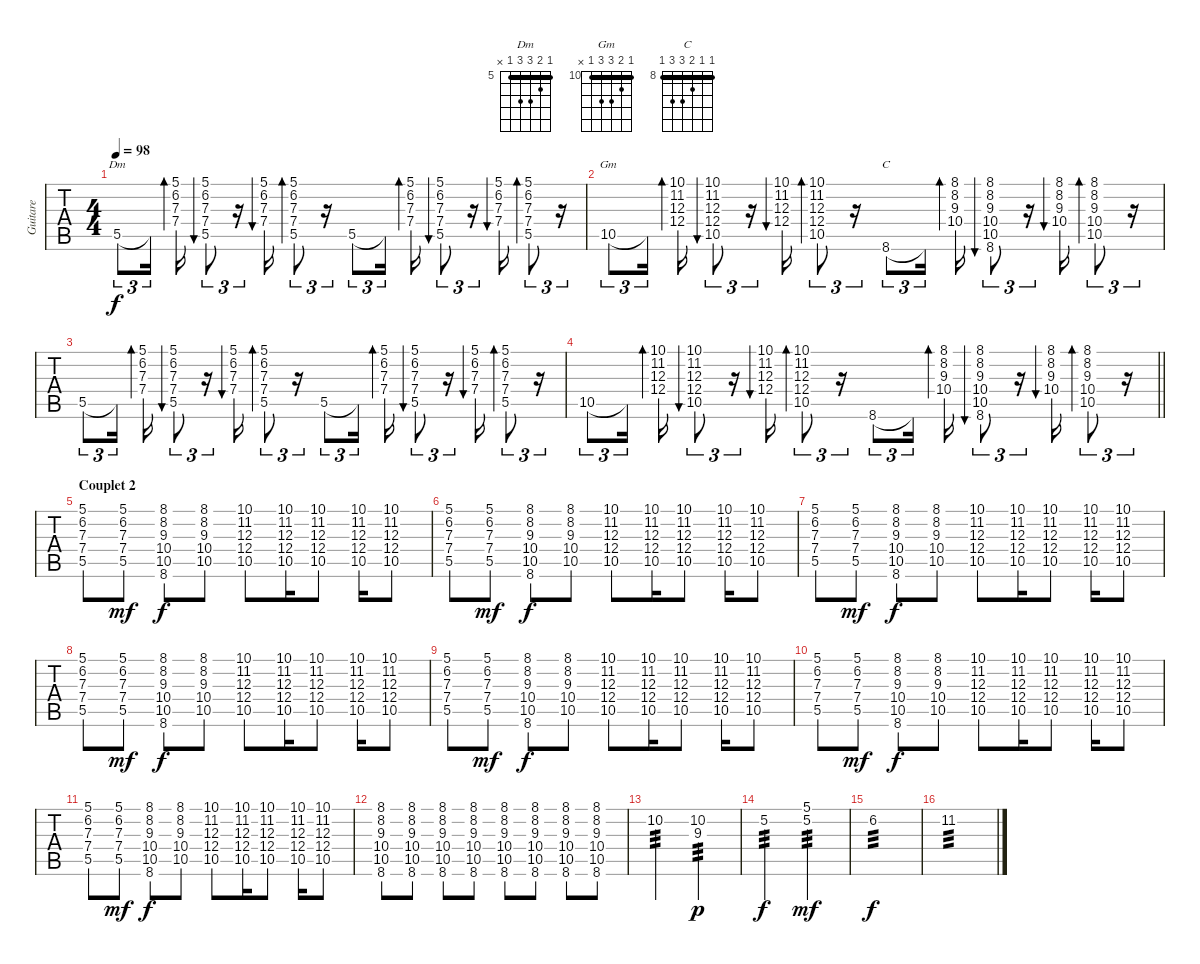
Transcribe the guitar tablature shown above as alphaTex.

\track ("Guitare " "Guitare ") {instrument distortionguitar}
\staff {tabs}
\tuning (E4 B3 G3 D3 A2 E2) {hide}
\chord ("Dm" 5 6 7 7 5 x) {firstfret 5 barre 5}
\chord ("Gm" 10 11 12 12 10 x) {firstfret 10 barre 10}
\chord ("C" 8 8 9 10 10 8) {firstfret 8 barre 8}
\ts (4 4)
\tempo 98
\clef g2
\ks c
5.5.8{tu (3 2) ch "Dm" dy f} 5.5{t}.16{tu (3 2) beam splitsecondary} (5.1 6.2 7.3 7.4).16{bd 30} (5.1 6.2 7.3 7.4 5.5).8{tu (3 2) bu 60} r.16{tu (3 2)} (5.1 6.2 7.3 7.4).16{bu 30} (5.1 6.2 7.3 7.4 5.5).8{tu (3 2) bd 30} r.16{tu (3 2)} 5.5.8{tu (3 2)} 5.5{t}.16{tu (3 2) beam splitsecondary} (5.1 6.2 7.3 7.4).16{bd 30} (5.1 6.2 7.3 7.4 5.5).8{tu (3 2) bu 60} r.16{tu (3 2)} (5.1 6.2 7.3 7.4).16{bu 30} (5.1 6.2 7.3 7.4 5.5).8{tu (3 2) bd 30} r.16{tu (3 2)} |
10.5.8{tu (3 2) ch "Gm"} 10.5{t}.16{tu (3 2) beam splitsecondary} (10.1 11.2 12.3 12.4).16{bd 30} (10.1 11.2 12.3 12.4 10.5).8{tu (3 2) bu 60} r.16{tu (3 2)} (10.1 11.2 12.3 12.4).16{bu 30} (10.1 11.2 12.3 12.4 10.5).8{tu (3 2) bd 30} r.16{tu (3 2)} 8.6.8{tu (3 2) ch "C"} 8.6{t}.16{tu (3 2) beam splitsecondary} (8.1 8.2 9.3 10.4).16{bd 30} (8.1 8.2 9.3 10.4 10.5 8.6).8{tu (3 2) bu 60} r.16{tu (3 2)} (8.1 8.2 9.3 10.4).16{bu 30} (8.1 8.2 9.3 10.4 10.5).8{tu (3 2) bd 30} r.16{tu (3 2)} |
5.5.8{tu (3 2)} 5.5{t}.16{tu (3 2) beam splitsecondary} (5.1 6.2 7.3 7.4).16{bd 30} (5.1 6.2 7.3 7.4 5.5).8{tu (3 2) bu 60} r.16{tu (3 2)} (5.1 6.2 7.3 7.4).16{bu 30} (5.1 6.2 7.3 7.4 5.5).8{tu (3 2) bd 30} r.16{tu (3 2)} 5.5.8{tu (3 2)} 5.5{t}.16{tu (3 2) beam splitsecondary} (5.1 6.2 7.3 7.4).16{bd 30} (5.1 6.2 7.3 7.4 5.5).8{tu (3 2) bu 60} r.16{tu (3 2)} (5.1 6.2 7.3 7.4).16{bu 30} (5.1 6.2 7.3 7.4 5.5).8{tu (3 2) bd 30} r.16{tu (3 2)} |
\barLineRight lightlight
10.5.8{tu (3 2)} 10.5{t}.16{tu (3 2) beam splitsecondary} (10.1 11.2 12.3 12.4).16{bd 30} (10.1 11.2 12.3 12.4 10.5).8{tu (3 2) bu 60} r.16{tu (3 2)} (10.1 11.2 12.3 12.4).16{bu 30} (10.1 11.2 12.3 12.4 10.5).8{tu (3 2) bd 30} r.16{tu (3 2)} 8.6.8{tu (3 2)} 8.6{t}.16{tu (3 2) beam splitsecondary} (8.1 8.2 9.3 10.4).16{bd 30} (8.1 8.2 9.3 10.4 10.5 8.6).8{tu (3 2) bu 60} r.16{tu (3 2)} (8.1 8.2 9.3 10.4).16{bu 30} (8.1 8.2 9.3 10.4 10.5).8{tu (3 2) bd 30} r.16{tu (3 2)} |
\section ("" "Couplet 2")
(5.1 6.2 7.3 7.4 5.5).8 (5.1 6.2 7.3 7.4 5.5).8{dy mf} (8.1 8.2 9.3 10.4 10.5 8.6).8{dy f} (8.1 8.2 9.3 10.4 10.5).8 (10.1 11.2 12.3 12.4 10.5).8 (10.1 11.2 12.3 12.4 10.5).16 (10.1 11.2 12.3 12.4 10.5).8 (10.1 11.2 12.3 12.4 10.5).16 (10.1 11.2 12.3 12.4 10.5).8 |
(5.1 6.2 7.3 7.4 5.5).8 (5.1 6.2 7.3 7.4 5.5).8{dy mf} (8.1 8.2 9.3 10.4 10.5 8.6).8{dy f} (8.1 8.2 9.3 10.4 10.5).8 (10.1 11.2 12.3 12.4 10.5).8 (10.1 11.2 12.3 12.4 10.5).16 (10.1 11.2 12.3 12.4 10.5).8 (10.1 11.2 12.3 12.4 10.5).16 (10.1 11.2 12.3 12.4 10.5).8 |
(5.1 6.2 7.3 7.4 5.5).8 (5.1 6.2 7.3 7.4 5.5).8{dy mf} (8.1 8.2 9.3 10.4 10.5 8.6).8{dy f} (8.1 8.2 9.3 10.4 10.5).8 (10.1 11.2 12.3 12.4 10.5).8 (10.1 11.2 12.3 12.4 10.5).16 (10.1 11.2 12.3 12.4 10.5).8 (10.1 11.2 12.3 12.4 10.5).16 (10.1 11.2 12.3 12.4 10.5).8 |
(5.1 6.2 7.3 7.4 5.5).8 (5.1 6.2 7.3 7.4 5.5).8{dy mf} (8.1 8.2 9.3 10.4 10.5 8.6).8{dy f} (8.1 8.2 9.3 10.4 10.5).8 (10.1 11.2 12.3 12.4 10.5).8 (10.1 11.2 12.3 12.4 10.5).16 (10.1 11.2 12.3 12.4 10.5).8 (10.1 11.2 12.3 12.4 10.5).16 (10.1 11.2 12.3 12.4 10.5).8 |
(5.1 6.2 7.3 7.4 5.5).8 (5.1 6.2 7.3 7.4 5.5).8{dy mf} (8.1 8.2 9.3 10.4 10.5 8.6).8{dy f} (8.1 8.2 9.3 10.4 10.5).8 (10.1 11.2 12.3 12.4 10.5).8 (10.1 11.2 12.3 12.4 10.5).16 (10.1 11.2 12.3 12.4 10.5).8 (10.1 11.2 12.3 12.4 10.5).16 (10.1 11.2 12.3 12.4 10.5).8 |
(5.1 6.2 7.3 7.4 5.5).8 (5.1 6.2 7.3 7.4 5.5).8{dy mf} (8.1 8.2 9.3 10.4 10.5 8.6).8{dy f} (8.1 8.2 9.3 10.4 10.5).8 (10.1 11.2 12.3 12.4 10.5).8 (10.1 11.2 12.3 12.4 10.5).16 (10.1 11.2 12.3 12.4 10.5).8 (10.1 11.2 12.3 12.4 10.5).16 (10.1 11.2 12.3 12.4 10.5).8 |
(5.1 6.2 7.3 7.4 5.5).8 (5.1 6.2 7.3 7.4 5.5).8{dy mf} (8.1 8.2 9.3 10.4 10.5 8.6).8{dy f} (8.1 8.2 9.3 10.4 10.5).8 (10.1 11.2 12.3 12.4 10.5).8 (10.1 11.2 12.3 12.4 10.5).16 (10.1 11.2 12.3 12.4 10.5).8 (10.1 11.2 12.3 12.4 10.5).16 (10.1 11.2 12.3 12.4 10.5).8 |
(8.1 8.2 9.3 10.4 10.5 8.6).8 (8.1 8.2 9.3 10.4 10.5 8.6).8 (8.1 8.2 9.3 10.4 10.5 8.6).8 (8.1 8.2 9.3 10.4 10.5 8.6).8 (8.1 8.2 9.3 10.4 10.5 8.6).8 (8.1 8.2 9.3 10.4 10.5 8.6).8 (8.1 8.2 9.3 10.4 10.5 8.6).8 (8.1 8.2 9.3 10.4 10.5 8.6).8 |
10.2.2{tp 3} (10.2 9.3).2{tp 3 dy p} |
5.2.2{tp 3 dy f} (5.1 5.2).2{tp 3 dy mf} |
6.2.1{tp 3 dy f} |
11.2.1{tp 3}
